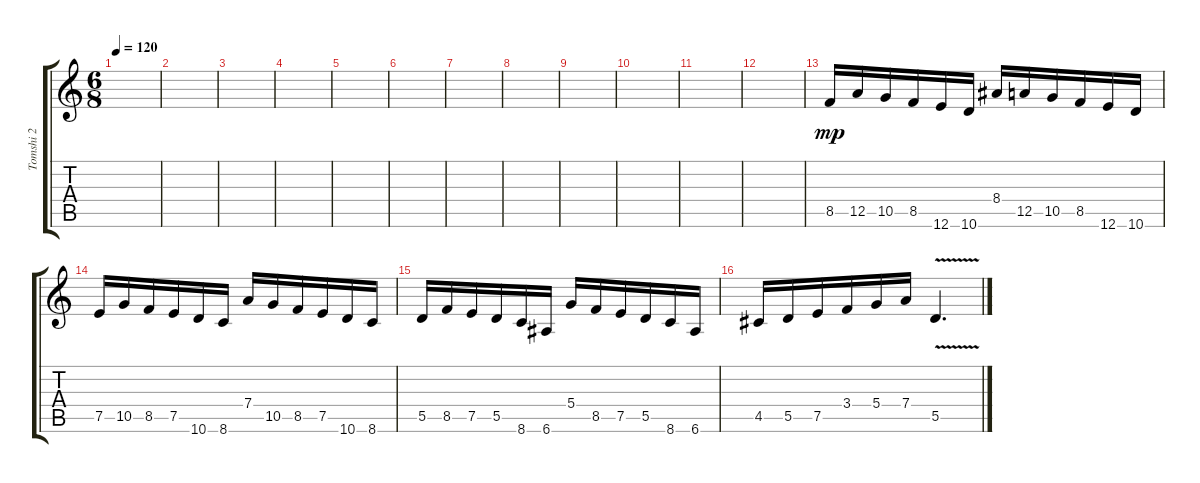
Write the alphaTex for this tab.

\track ("Tomshi 2" "Tomshi 2") {instrument acousticguitarsteel}
\staff {score tabs}
\tuning (E4 B3 G3 D3 A2 E2) {hide}
\ts (6 8)
\tempo 120
\clef g2
\ks c
|
|
|
|
|
|
|
|
|
|
|
|
8.5.16{dy mp} 12.5.16 10.5.16 8.5.16 12.6.16 10.6.16 8.4.16 12.5.16 10.5.16 8.5.16 12.6.16 10.6.16 |
7.5.16 10.5.16 8.5.16 7.5.16 10.6.16 8.6.16 7.4.16 10.5.16 8.5.16 7.5.16 10.6.16 8.6.16 |
5.5.16 8.5.16 7.5.16 5.5.16 8.6.16 6.6.16 5.4.16 8.5.16 7.5.16 5.5.16 8.6.16 6.6.16 |
4.5.16 5.5.16 7.5.16 3.4.16 5.4.16 7.4.16 5.5{v}.4{d}
